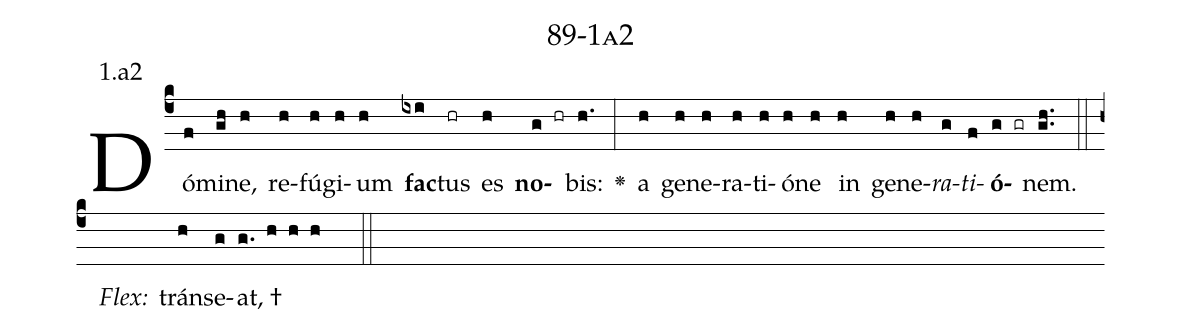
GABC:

name: 89-1a2;
annotation: 1.a2;
%%
(c4)Dó(f)mi(gh)ne,(h) re(h)fú(h)gi(h)um(h) <b>fac</b>(ixi)tus(hr) es(h) <b>no</b>(g hr)bis:(h.) <v>\greheightstar</v>(:) a(h) ge(h)ne(h)ra(h)ti(h)ó(h)ne(h) in(h) ge(h)ne(h)<i>ra</i>(g)<i>ti</i>(f)<b>ó</b>(g gr)nem.(gh..) (::)
<i>Flex:</i>()  tráns(h)e(g)at, †(g. h h h  ::)

%E(h) u(h) o(g) u(f) a(g) e.(gh..) (::)
